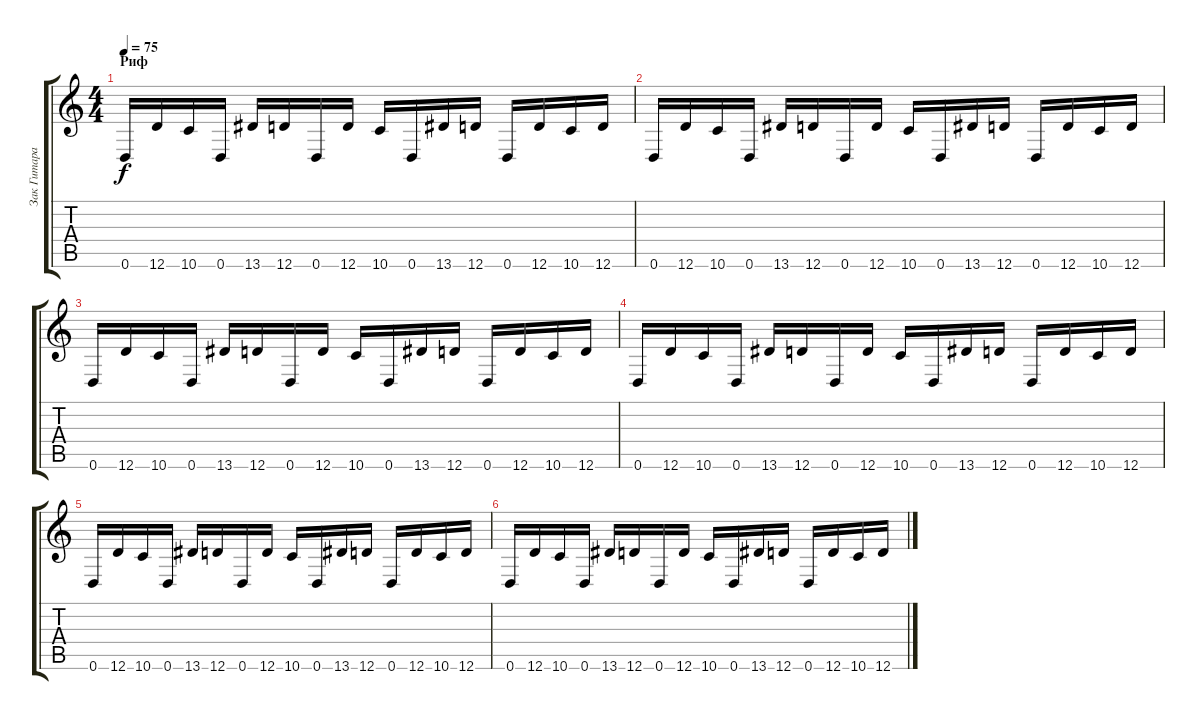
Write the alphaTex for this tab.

\track ("Зак Гитара" "Зак Гитара") {instrument distortionguitar}
\staff {score tabs}
\tuning (D4 B3 G3 D3 A2 D2) {hide}
\ts (4 4)
\section ("" "Риф")
\tempo 75
\clef g2
\ks c
0.6.16{dy f} 12.6.16 10.6.16 0.6.16 13.6.16 12.6.16 0.6.16 12.6.16 10.6.16 0.6.16 13.6.16 12.6.16 0.6.16 12.6.16 10.6.16 12.6.16 |
0.6.16 12.6.16 10.6.16 0.6.16 13.6.16 12.6.16 0.6.16 12.6.16 10.6.16 0.6.16 13.6.16 12.6.16 0.6.16 12.6.16 10.6.16 12.6.16 |
0.6.16 12.6.16 10.6.16 0.6.16 13.6.16 12.6.16 0.6.16 12.6.16 10.6.16 0.6.16 13.6.16 12.6.16 0.6.16 12.6.16 10.6.16 12.6.16 |
0.6.16 12.6.16 10.6.16 0.6.16 13.6.16 12.6.16 0.6.16 12.6.16 10.6.16 0.6.16 13.6.16 12.6.16 0.6.16 12.6.16 10.6.16 12.6.16 |
0.6.16 12.6.16 10.6.16 0.6.16 13.6.16 12.6.16 0.6.16 12.6.16 10.6.16 0.6.16 13.6.16 12.6.16 0.6.16 12.6.16 10.6.16 12.6.16 |
0.6.16 12.6.16 10.6.16 0.6.16 13.6.16 12.6.16 0.6.16 12.6.16 10.6.16 0.6.16 13.6.16 12.6.16 0.6.16 12.6.16 10.6.16 12.6.16
